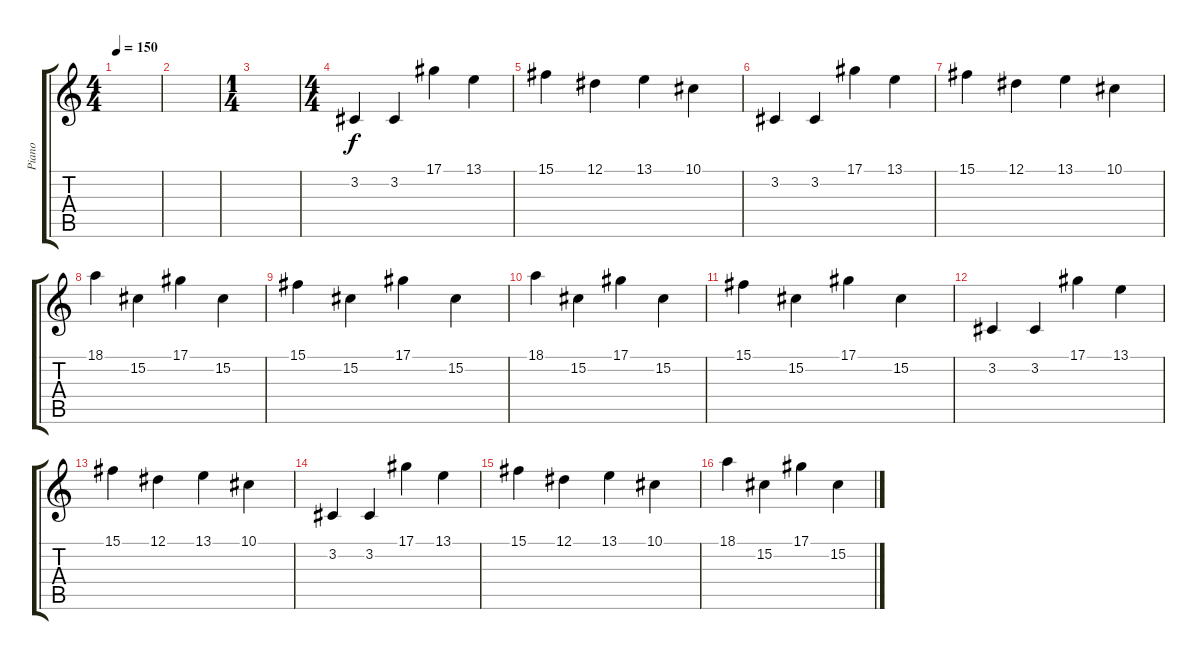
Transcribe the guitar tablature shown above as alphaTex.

\track ("Piano" "Piano") {instrument acousticgrandpiano}
\staff {score tabs}
\tuning (Eb4 Bb3 Gb3 Db3 Ab2 Eb2) {hide}
\ts (4 4)
\tempo 150
\clef g2
\ks c
|
|
\ts (1 4)
|
\ts (4 4)
3.2.4 3.2.4 17.1.4 13.1.4 |
15.1.4 12.1.4 13.1.4 10.1.4 |
3.2.4 3.2.4 17.1.4 13.1.4 |
15.1.4 12.1.4 13.1.4 10.1.4 |
18.1.4 15.2.4 17.1.4 15.2.4 |
15.1.4 15.2.4 17.1.4 15.2.4 |
18.1.4 15.2.4 17.1.4 15.2.4 |
15.1.4 15.2.4 17.1.4 15.2.4 |
3.2.4{volume 13} 3.2.4 17.1.4 13.1.4 |
15.1.4 12.1.4 13.1.4 10.1.4 |
3.2.4 3.2.4 17.1.4 13.1.4 |
15.1.4 12.1.4 13.1.4 10.1.4 |
18.1.4 15.2.4 17.1.4 15.2.4
